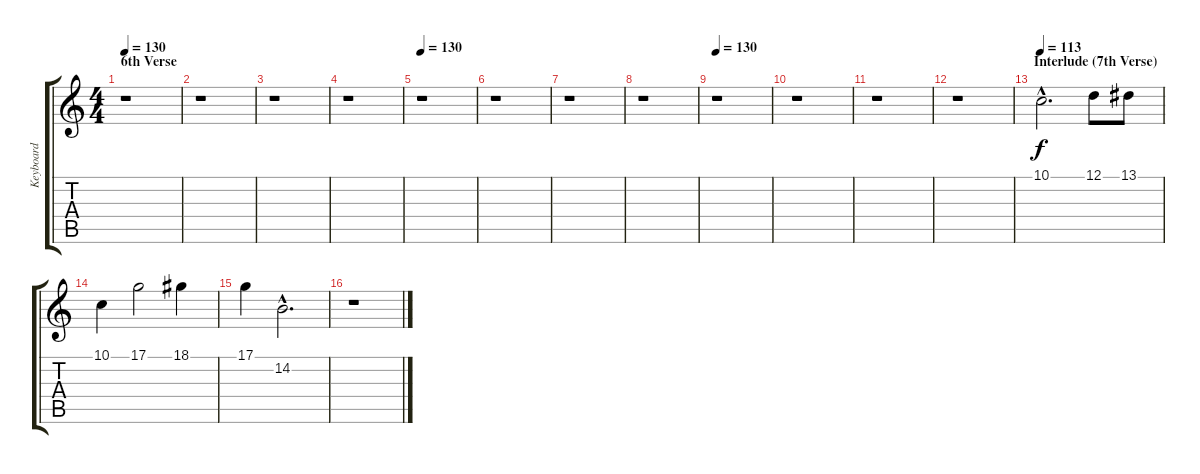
\track ("Keyboard" "Keyboard") {instrument pad1newage}
\staff {score tabs}
\tuning (D4 A3 F3 C3 G2 D2) {hide}
\ts (4 4)
\section ("" "6th Verse")
\tempo 130
\clef g2
\ks c
r.1{dy f} |
r.1 |
r.1 |
r.1 |
\tempo 130
r.1 |
r.1 |
r.1 |
r.1 |
\tempo 130
r.1 |
r.1 |
r.1 |
r.1 |
\section ("" "Interlude (7th Verse)")
\tempo 113
10.1{hac}.2{d volume 16 instrument acousticgrandpiano} 12.1.8 13.1.8 |
10.1.4 17.1.2 18.1.4 |
17.1.4 14.2{hac}.2{d} |
r.1
